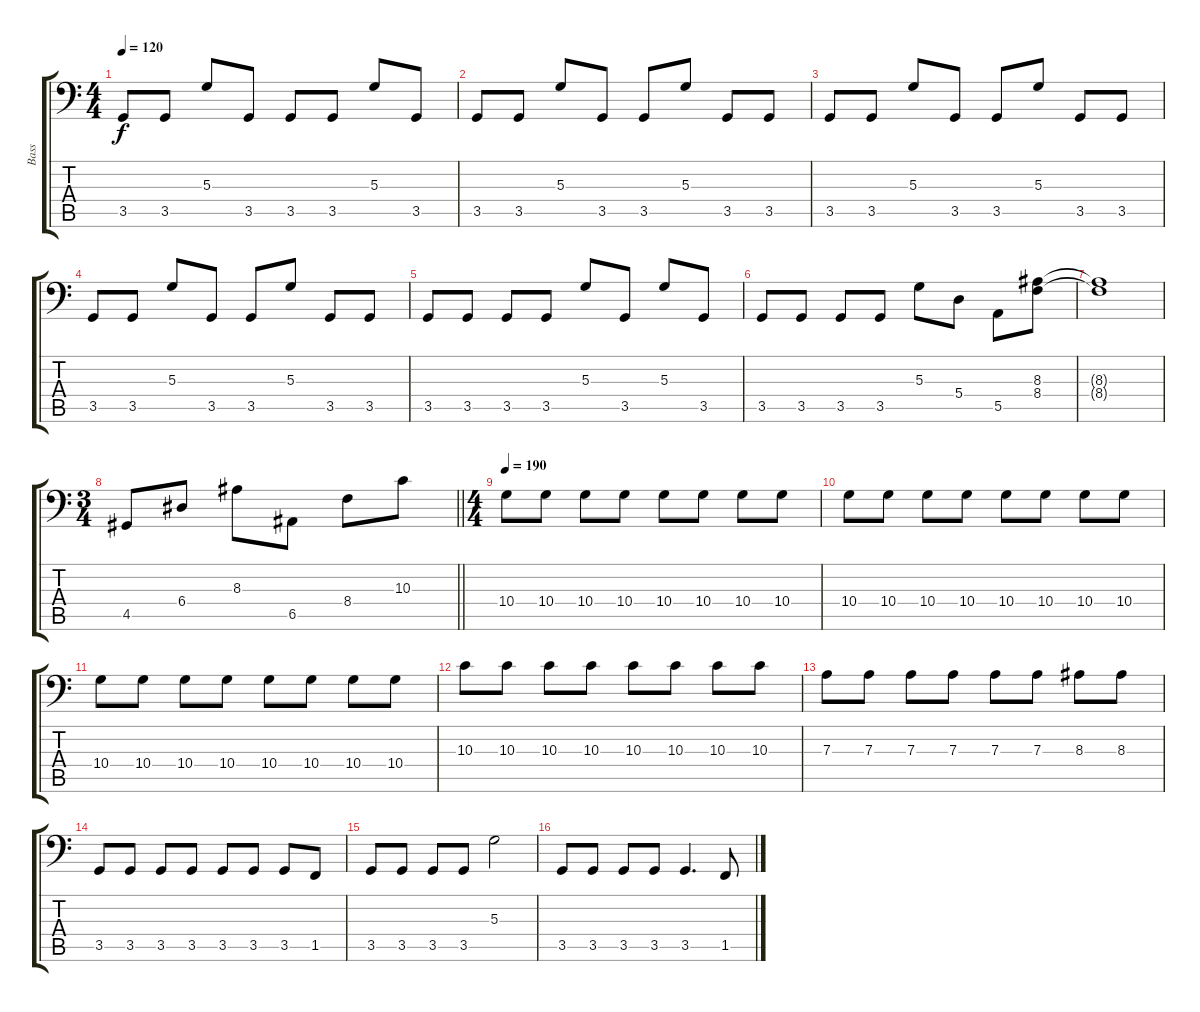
\track ("Bass" "Bass") {instrument electricbassfinger}
\staff {score tabs}
\tuning (C3 G2 D2 A1 E1 B0) {hide}
\ts (4 4)
\tempo 120
\clef f4
\ks c
3.5.8{dy f} 3.5.8 5.3.8 3.5.8 3.5.8 3.5.8 5.3.8 3.5.8 |
3.5.8 3.5.8 5.3.8 3.5.8 3.5.8 5.3.8 3.5.8 3.5.8 |
3.5.8 3.5.8 5.3.8 3.5.8 3.5.8 5.3.8 3.5.8 3.5.8 |
3.5.8 3.5.8 5.3.8 3.5.8 3.5.8 5.3.8 3.5.8 3.5.8 |
3.5.8 3.5.8 3.5.8 3.5.8 5.3.8 3.5.8 5.3.8 3.5.8 |
3.5.8 3.5.8 3.5.8 3.5.8 5.3.8 5.4.8 5.5.8 (8.3 8.4).8 |
(8.3{t} 8.4{t}).1 |
\ts (3 4)
\barLineRight lightlight
4.5.8 6.4.8 8.3.8 6.5.8 8.4.8 10.3.8 |
\ts (4 4)
\tempo 190
10.4.8 10.4.8 10.4.8 10.4.8 10.4.8 10.4.8 10.4.8 10.4.8 |
10.4.8 10.4.8 10.4.8 10.4.8 10.4.8 10.4.8 10.4.8 10.4.8 |
10.4.8 10.4.8 10.4.8 10.4.8 10.4.8 10.4.8 10.4.8 10.4.8 |
10.3.8 10.3.8 10.3.8 10.3.8 10.3.8 10.3.8 10.3.8 10.3.8 |
7.3.8 7.3.8 7.3.8 7.3.8 7.3.8 7.3.8 8.3.8 8.3.8 |
3.5.8 3.5.8 3.5.8 3.5.8 3.5.8 3.5.8 3.5.8 1.5.8 |
3.5.8 3.5.8 3.5.8 3.5.8 5.3.2 |
3.5.8 3.5.8 3.5.8 3.5.8 3.5.4{d} 1.5.8
